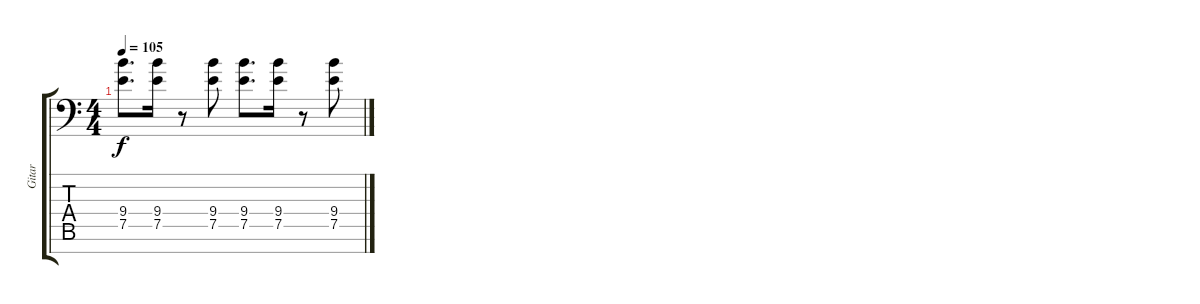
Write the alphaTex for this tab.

\track ("Gitar " "Gitar ") {instrument distortionguitar}
\staff {score tabs}
\tuning (E4 B3 G3 D3 A2 E2 A1) {hide}
\ts (4 4)
\tempo 105
\clef f4
\ks c
(9.4 7.5).8{d dy f} (9.4 7.5).16 r.8 (9.4 7.5).8 (9.4 7.5).8{d} (9.4 7.5).16 r.8 (9.4 7.5).8
